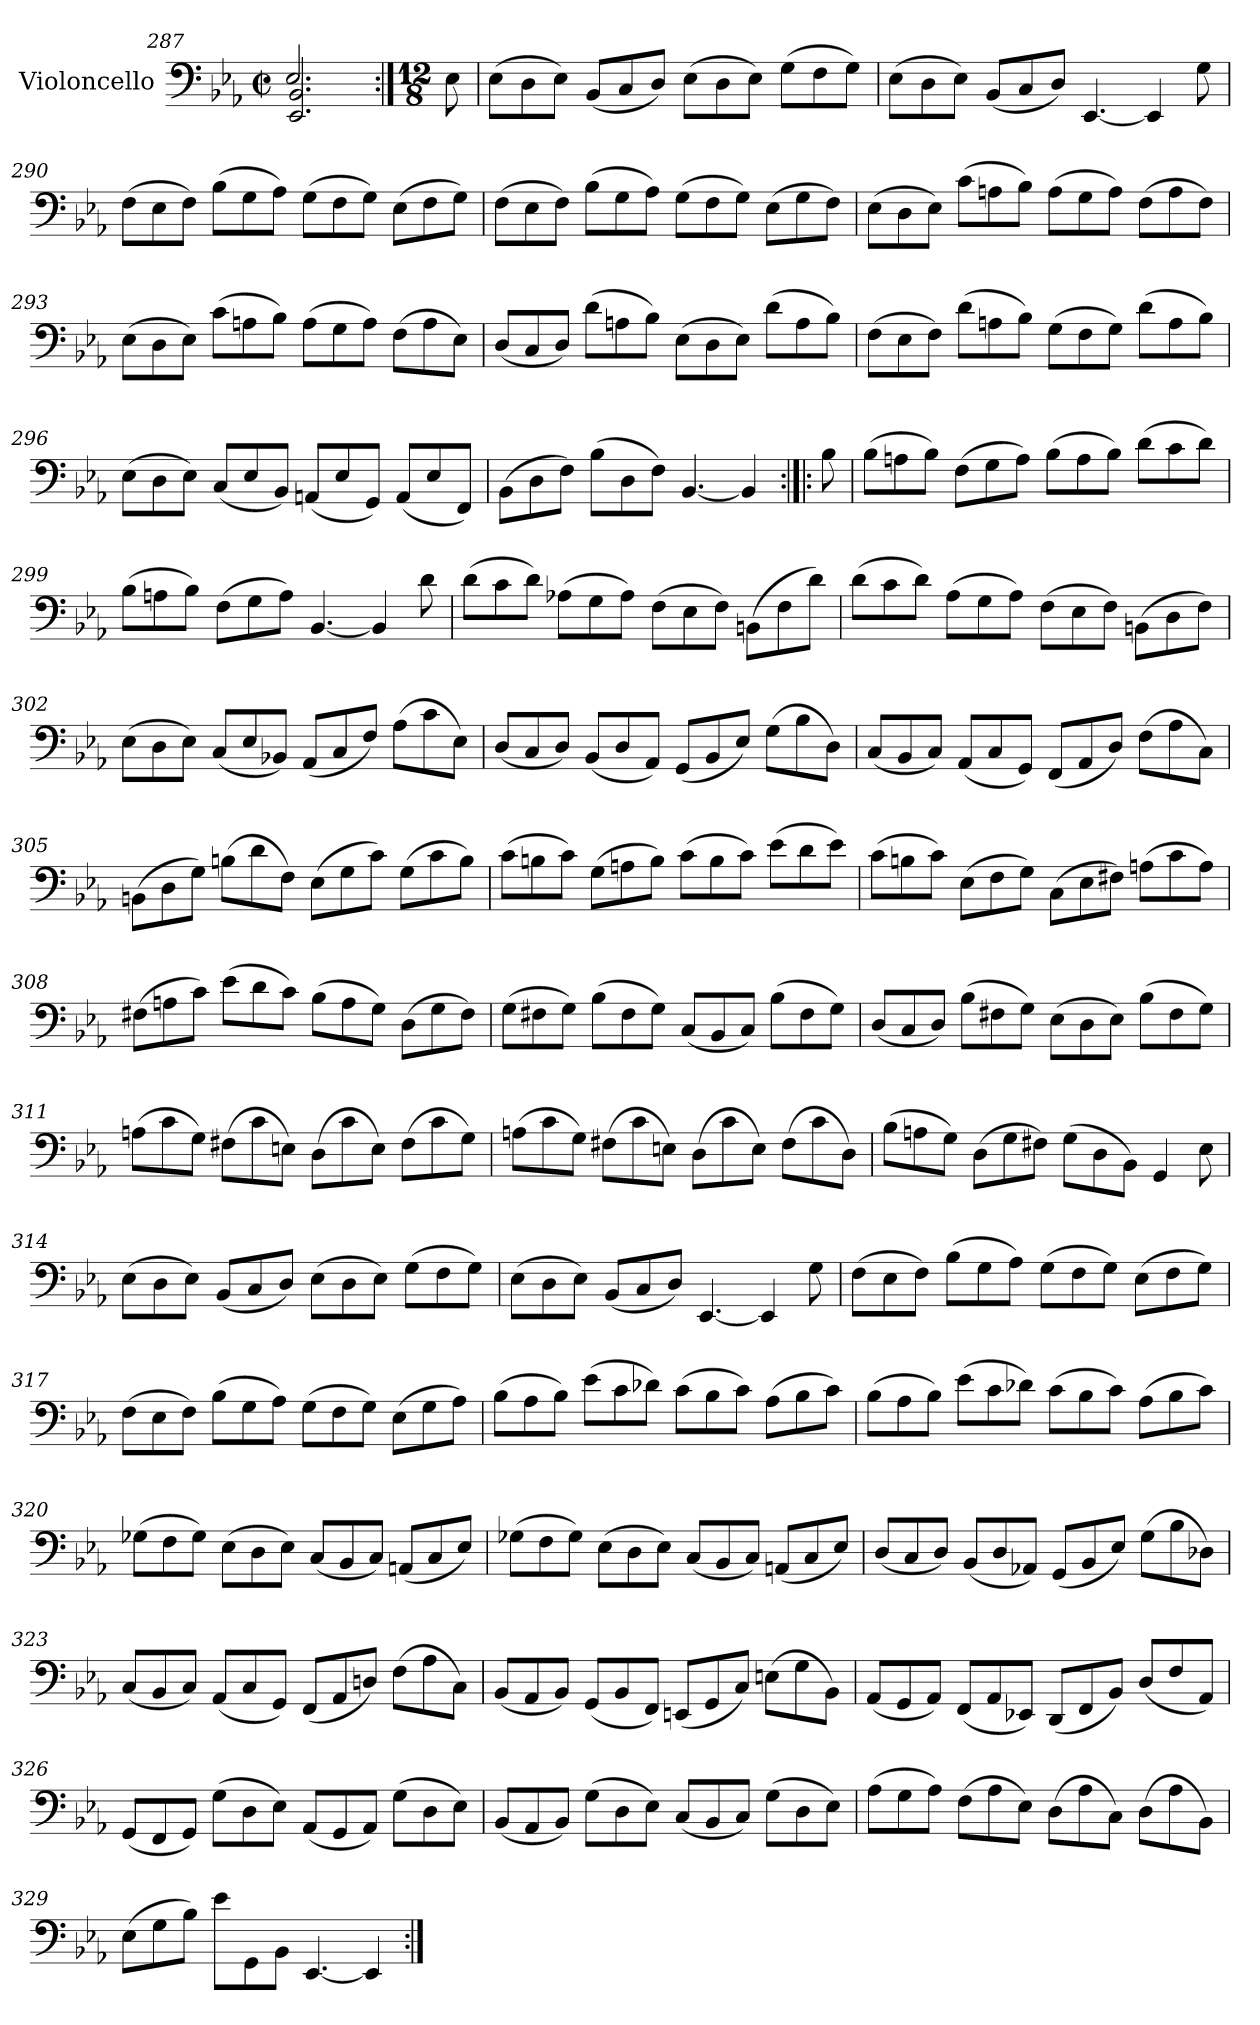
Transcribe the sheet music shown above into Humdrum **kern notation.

**kern
*part1
*staff1
*I"Violoncello
*I'Vc.
!!LO:LB:g=z
*clefF4
*k[b-e-a-]
*M2/2
*met(c|)
=287
*^
*	*^
2.E-/	2.EE-/	2.BB-/
*v	*v	*v
=287X9:|!
*M12/8
*MM180
*^
*	*^
!LO:TX:a:B:t=Gigue.	!	!
*v	*v	*v
8E-\
=288
(>8E-\L
8D\
8E-\J)
(<8BB-/L
8C/
8D/J)
(>8E-\L
8D\
8E-\J)
(>8G\L
8F\
8G\J)
=289
(>8E-\L
8D\
8E-\J)
(<8BB-/L
8C/
8D/J)
[4.EE-/
4EE-/]
8G\
=290
(>8F\L
8E-\
8F\J)
(>8B-\L
8G\
8A-\J)
(>8G\L
8F\
8G\J)
(>8E-\L
8F\
8G\J)
!!LO:LB:g=z
=291
(>8F\L
8E-\
8F\J)
(>8B-\L
8G\
8A-\J)
(>8G\L
8F\
8G\J)
(>8E-\L
8G\
8F\J)
=292
(>8E-\L
8D\
8E-\J)
(>8c\L
8An\
8B-\J)
(>8A\L
8G\
8A\J)
(>8F\L
8A\
8F\J)
=293
(>8E-\L
8D\
8E-\J)
(>8c\L
8An\
8B-\J)
(>8A\L
8G\
8A\J)
(>8F\L
8A\
8E-\J)
!!LO:LB:g=z
=294
(<8D/L
8C/
8D/J)
(>8d\L
8An\
8B-\J)
(>8E-\L
8D\
8E-\J)
(>8d\L
8A\
8B-\J)
=295
(>8F\L
8E-\
8F\J)
(>8d\L
8An\
8B-\J)
(>8G\L
8F\
8G\J)
(>8d\L
8A\
8B-\J)
=296
(>8E-\L
8D\
8E-\J)
(<8C/L
8E-/
8BB-/J)
(<8AAn/L
8E-/
8GG/J)
(<8AA/L
8E-/
8FF/J)
!!LO:LB:g=z
=297
(>8BB-\L
8D\
8F\J)
(>8B-\L
8D\
8F\J)
[4.BB-/
4BB-/]
=297X10:|!|:
8B-\
=298
(>8B-\L
8An\
8B-\J)
(>8F\L
8G\
8A\J)
(>8B-\L
8A\
8B-\J)
(>8d\L
8c\
8d\J)
=299
(>8B-\L
8An\
8B-\J)
(>8F\L
8G\
8A\J)
[4.BB-/
4BB-/]
8d\
!!LO:LB:g=z
=300
(>8d\L
8c\
8d\J)
(>8A-X\L
8G\
8A-\J)
(>8F\L
8E-\
8F\J)
(>8BBn\L
8F\
8d\J)
=301
(>8d\L
8c\
8d\J)
(>8A-\L
8G\
8A-\J)
(>8F\L
8E-\
8F\J)
(>8BBn\L
8D\
8F\J)
=302
(>8E-\L
8D\
8E-\J)
(<8C/L
8E-/
8BB-X/J)
(<8AA-/L
8C/
8F/J)
(>8A-\L
8c\
8E-\J)
!!LO:PB:g=z
=303
(<8D/L
8C/
8D/J)
(<8BB-/L
8D/
8AA-/J)
(<8GG/L
8BB-/
8E-/J)
(>8G\L
8B-\
8D\J)
=304
(<8C/L
8BB-/
8C/J)
(<8AA-/L
8C/
8GG/J)
(<8FF/L
8AA-/
8D/J)
(>8F\L
8A-\
8C\J)
=305
(>8BBn\L
8D\
8G\J)
(>8Bn\L
8d\
8F\J)
(>8E-\L
8G\
8c\J)
(>8G\L
8c\
8B\J)
!!LO:LB:g=z
=306
(>8c\L
8Bn\
8c\J)
(>8G\L
8An\
8B\J)
(>8c\L
8B\
8c\J)
(>8e-\L
8d\
8e-\J)
=307
(>8c\L
8Bn\
8c\J)
(>8E-\L
8F\
8G\J)
(>8C\L
8E-\
8F#X\J)
(>8An\L
8c\
8A\J)
=308
(>8F#X\L
8An\
8c\J)
(>8e-\L
8d\
8c\J)
(>8B-\L
8A\
8G\J)
(>8D\L
8G\
8F#\J)
!!LO:LB:g=z
=309
(>8G\L
8F#X\
8G\J)
(>8B-\L
8F#\
8G\J)
(<8C/L
8BB-/
8C/J)
(>8B-\L
8F#\
8G\J)
=310
(<8D/L
8C/
8D/J)
(>8B-\L
8F#X\
8G\J)
(>8E-\L
8D\
8E-\J)
(>8B-\L
8F#\
8G\J)
=311
(>8An\L
8c\
8G\J)
(>8F#X\L
8c\
8En\J)
(>8D\L
8c\
8E\J)
(>8F#\L
8c\
8G\J)
!!LO:LB:g=z
=312
(>8An\L
8c\
8G\J)
(>8F#X\L
8c\
8En\J)
(>8D\L
8c\
8E\J)
(>8F#\L
8c\
8D\J)
=313
(>8B-\L
8An\
8G\J)
(>8D\L
8G\
8F#X\J)
(>8G\L
8D\
8BB-\J)
4GG/
8E-\
=314
(>8E-\L
8D\
8E-\J)
(<8BB-/L
8C/
8D/J)
(>8E-\L
8D\
8E-\J)
(>8G\L
8F\
8G\J)
!!LO:LB:g=z
=315
(>8E-\L
8D\
8E-\J)
(<8BB-/L
8C/
8D/J)
[4.EE-/
4EE-/]
8G\
=316
(>8F\L
8E-\
8F\J)
(>8B-\L
8G\
8A-\J)
(>8G\L
8F\
8G\J)
(>8E-\L
8F\
8G\J)
=317
(>8F\L
8E-\
8F\J)
(>8B-\L
8G\
8A-\J)
(>8G\L
8F\
8G\J)
(>8E-\L
8G\
8A-\J)
!!LO:LB:g=z
=318
(>8B-\L
8A-\
8B-\J)
(>8e-\L
8c\
8d-X\J)
(>8c\L
8B-\
8c\J)
(>8A-\L
8B-\
8c\J)
=319
(>8B-\L
8A-\
8B-\J)
(>8e-\L
8c\
8d-X\J)
(>8c\L
8B-\
8c\J)
(>8A-\L
8B-\
8c\J)
=320
(>8G-X\L
8F\
8G-\J)
(>8E-\L
8D\
8E-\J)
(<8C/L
8BB-/
8C/J)
(<8AAn/L
8C/
8E-/J)
!!LO:LB:g=z
=321
(>8G-X\L
8F\
8G-\J)
(>8E-\L
8D\
8E-\J)
(<8C/L
8BB-/
8C/J)
(<8AAn/L
8C/
8E-/J)
=322
(<8D/L
8C/
8D/J)
(<8BB-/L
8D/
8AA-X/J)
(<8GG/L
8BB-/
8E-/J)
(>8G\L
8B-\
8D-X\J)
=323
(<8C/L
8BB-/
8C/J)
(<8AA-/L
8C/
8GG/J)
(<8FF/L
8AA-/
8Dn/J)
(>8F\L
8A-\
8C\J)
!!LO:LB:g=z
=324
(<8BB-/L
8AA-/
8BB-/J)
(<8GG/L
8BB-/
8FF/J)
(<8EEn/L
8GG/
8C/J)
(>8En\L
8G\
8BB-\J)
=325
(<8AA-/L
8GG/
8AA-/J)
(<8FF/L
8AA-/
8EE-X/J)
(<8DD/L
8FF/
8BB-/J)
(<8D/L
8F/
8AA-/J)
=326
(<8GG/L
8FF/
8GG/J)
(>8G\L
8D\
8E-\J)
(<8AA-/L
8GG/
8AA-/J)
(>8G\L
8D\
8E-\J)
!!LO:LB:g=z
=327
(<8BB-/L
8AA-/
8BB-/J)
(>8G\L
8D\
8E-\J)
(<8C/L
8BB-/
8C/J)
(>8G\L
8D\
8E-\J)
=328
(>8A-\L
8G\
8A-\J)
(>8F\L
8A-\
8E-\J)
(>8D\L
8A-\
8C\J)
(>8D\L
8A-\
8BB-\J)
=329
(>8E-\L
8G\
8B-\J)
8e-\L
8GG\
8BB-\J
[4.EE-/
4EE-/]
=:|!
*-
